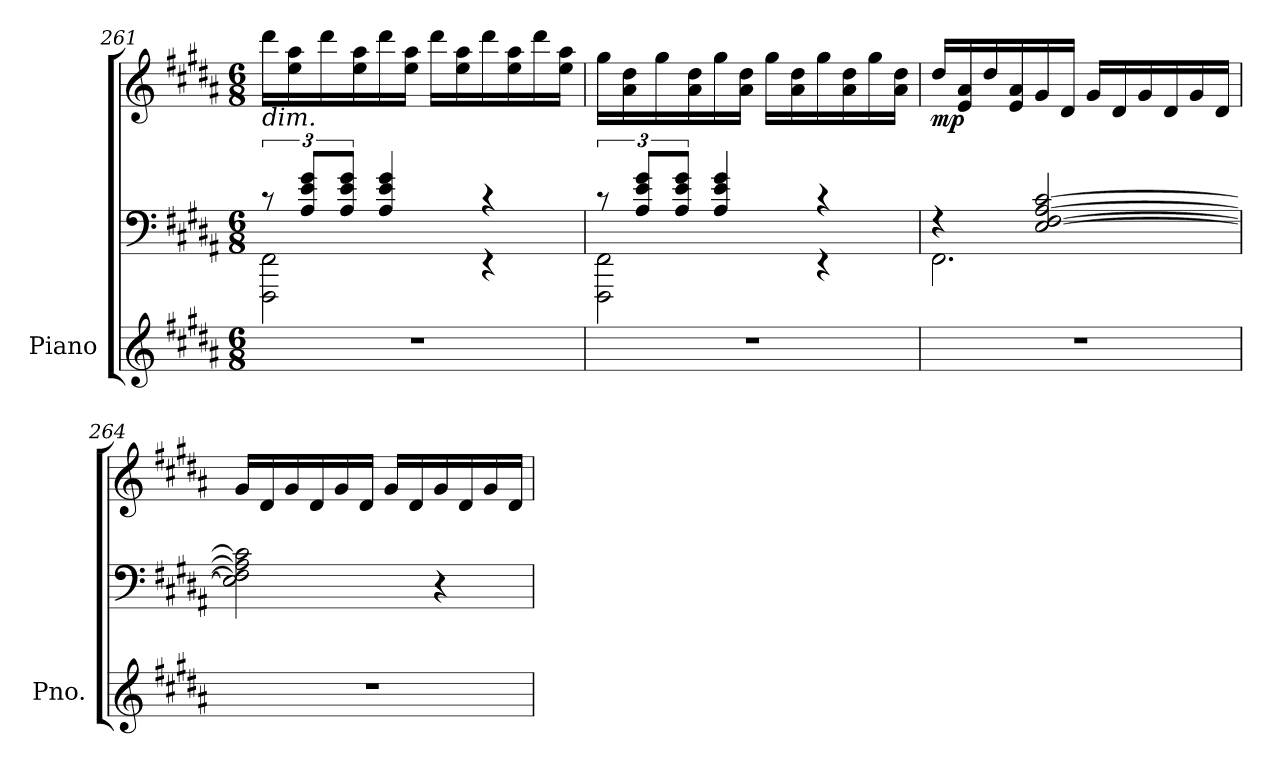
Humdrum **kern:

**kern	**kern	**kern	**dynam
*part1	*part1	*part1	*part1
*staff3	*staff2	*staff1	*staff1/2/3
*I"Piano	*	*	*
*I'Pno.	*	*	*
*clefG2	*clefF4	*clefG2	*
*k[f#c#g#d#a#]	*k[f#c#g#d#a#]	*k[f#c#g#d#a#]	*
*M6/8	*M6/8	*M6/8	*
=261	=261	=261	=261
*	*^	*	*
!	!	!	!LO:TX:b:i:t=dim.	!
2.r	12r	2FFF#\ 2FF#\	16ddd#\LL	.
.	.	.	16ee\ 16aa#\	.
.	12A#/ 12e/ 12g#/L	.	.	.
.	.	.	16ddd#\	.
.	12A#/ 12e/ 12g#/J	.	.	.
.	.	.	16ee\ 16aa#\	.
.	4A#/ 4e/ 4g#/	.	16ddd#\	.
.	.	.	16ee\ 16aa#\JJ	.
.	.	.	16ddd#\LL	.
.	.	.	16ee\ 16aa#\	.
.	4r	4r	16ddd#\	.
.	.	.	16ee\ 16aa#\	.
.	.	.	16ddd#\	.
.	.	.	16ee\ 16aa#\JJ	.
!!LO:LB:g=z
=262	=262	=262	=262	=262
2.r	12r	2FFF#\ 2FF#\	16gg#\LL	.
.	.	.	16a#\ 16dd#\	.
.	12A#/ 12e/ 12g#/L	.	.	.
.	.	.	16gg#\	.
.	12A#/ 12e/ 12g#/J	.	.	.
.	.	.	16a#\ 16dd#\	.
.	4A#/ 4e/ 4g#/	.	16gg#\	.
.	.	.	16a#\ 16dd#\JJ	.
.	.	.	16gg#\LL	.
.	.	.	16a#\ 16dd#\	.
.	4r	4r	16gg#\	.
.	.	.	16a#\ 16dd#\	.
.	.	.	16gg#\	.
.	.	.	16a#\ 16dd#\JJ	.
=263	=263	=263	=263	=263
!	!	!	!	!LO:DY:b
2.r	4r	2.FF#\	16dd#/LL	mp
.	.	.	16e/ 16a#/	.
.	.	.	16dd#/	.
.	.	.	16e/ 16a#/	.
.	[2E/ [2F#/ [2A#/ [2c#/	.	16g#/	.
.	.	.	16d#/JJ	.
.	.	.	16g#/LL	.
.	.	.	16d#/	.
.	.	.	16g#/	.
.	.	.	16d#/	.
.	.	.	16g#/	.
.	.	.	16d#/JJ	.
*	*v	*v	*	*
=264	=264	=264	=264
2.r	2E\] 2F#\] 2A#\] 2c#\]	16g#/LL	.
.	.	16d#/	.
.	.	16g#/	.
.	.	16d#/	.
.	.	16g#/	.
.	.	16d#/JJ	.
.	.	16g#/LL	.
.	.	16d#/	.
.	4r	16g#/	.
.	.	16d#/	.
.	.	16g#/	.
.	.	16d#/JJ	.
=	=	=	=
*-	*-	*-	*-
